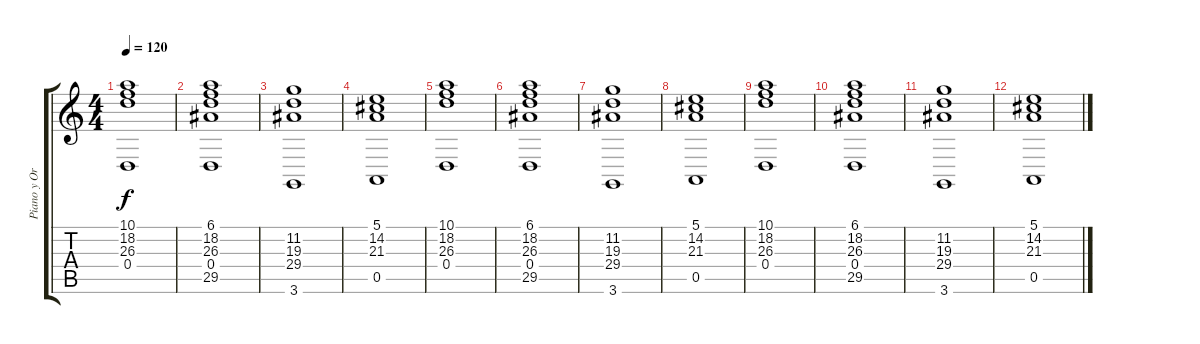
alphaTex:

\track ("Piano y Organo" "Piano y Or") {instrument brightacousticpiano}
\staff {score tabs}
\tuning (E4 B3 G3 D3 A2 E2) {hide}
\ts (4 4)
\tempo 120
\clef g2
\ks c
(10.1 18.2 26.3 0.4).1{dy f} |
(6.1 18.2 26.3 0.4 29.5).1 |
(11.2 19.3 29.4 3.6).1 |
(5.1 14.2 21.3 0.5).1 |
(10.1 18.2 26.3 0.4).1 |
(6.1 18.2 26.3 0.4 29.5).1 |
(11.2 19.3 29.4 3.6).1 |
(5.1 14.2 21.3 0.5).1 |
(10.1 18.2 26.3 0.4).1 |
(6.1 18.2 26.3 0.4 29.5).1 |
(11.2 19.3 29.4 3.6).1 |
(5.1 14.2 21.3 0.5).1
